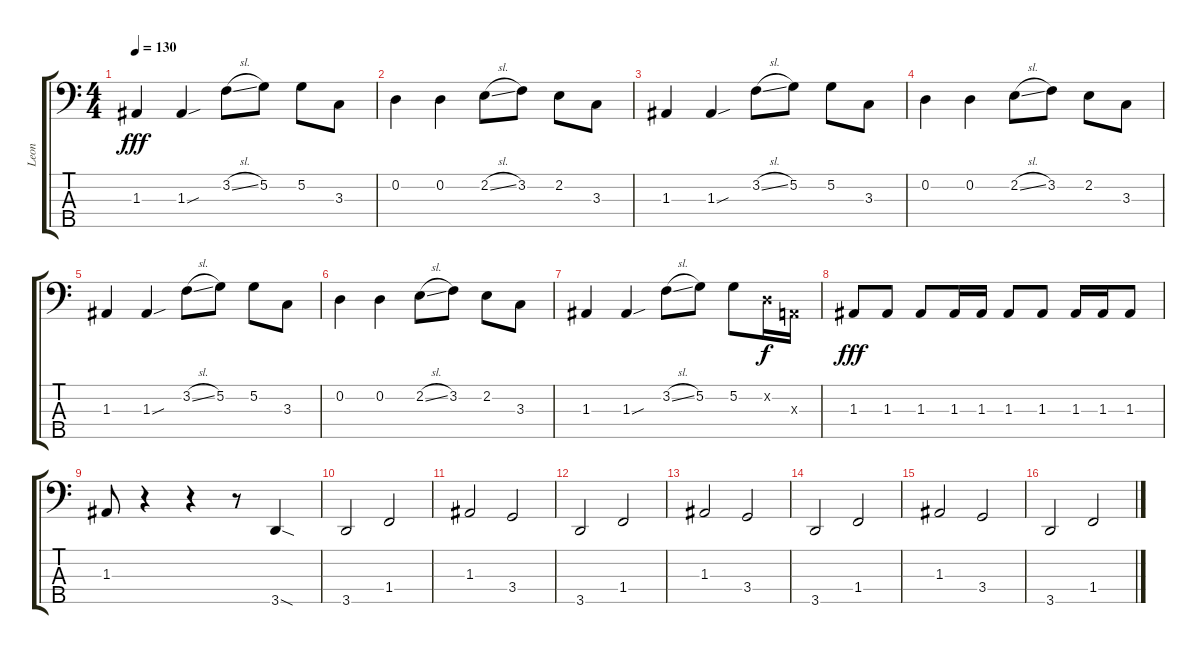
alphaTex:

\track ("Leon" "Leon") {instrument electricbassfinger}
\staff {score tabs}
\tuning (G2 D2 A1 E1 B0) {hide}
\ts (4 4)
\tempo 130
\clef f4
\ks c
1.3.4{dy fff} 1.3{sou}.4 3.2{sl}.8 5.2.8 5.2.8 3.3.8 |
0.2.4 0.2.4 2.2{sl}.8 3.2.8 2.2.8 3.3.8 |
1.3.4 1.3{sou}.4 3.2{sl}.8 5.2.8 5.2.8 3.3.8 |
0.2.4 0.2.4 2.2{sl}.8 3.2.8 2.2.8 3.3.8 |
1.3.4 1.3{sou}.4 3.2{sl}.8 5.2.8 5.2.8 3.3.8 |
0.2.4 0.2.4 2.2{sl}.8 3.2.8 2.2.8 3.3.8 |
1.3.4 1.3{sou}.4 3.2{sl}.8 5.2.8 5.2.8 0.2{x}.16{dy f} 0.3{x}.16 |
1.3.8{dy fff} 1.3.8 1.3.8 1.3.16 1.3.16 1.3.8 1.3.8 1.3.16 1.3.16 1.3.8 |
1.3.8 r.4 r.4 r.8 3.5{sod}.4 |
3.5.2 1.4.2 |
1.3.2 3.4.2 |
3.5.2 1.4.2 |
1.3.2 3.4.2 |
3.5.2 1.4.2 |
1.3.2 3.4.2 |
3.5.2 1.4.2
